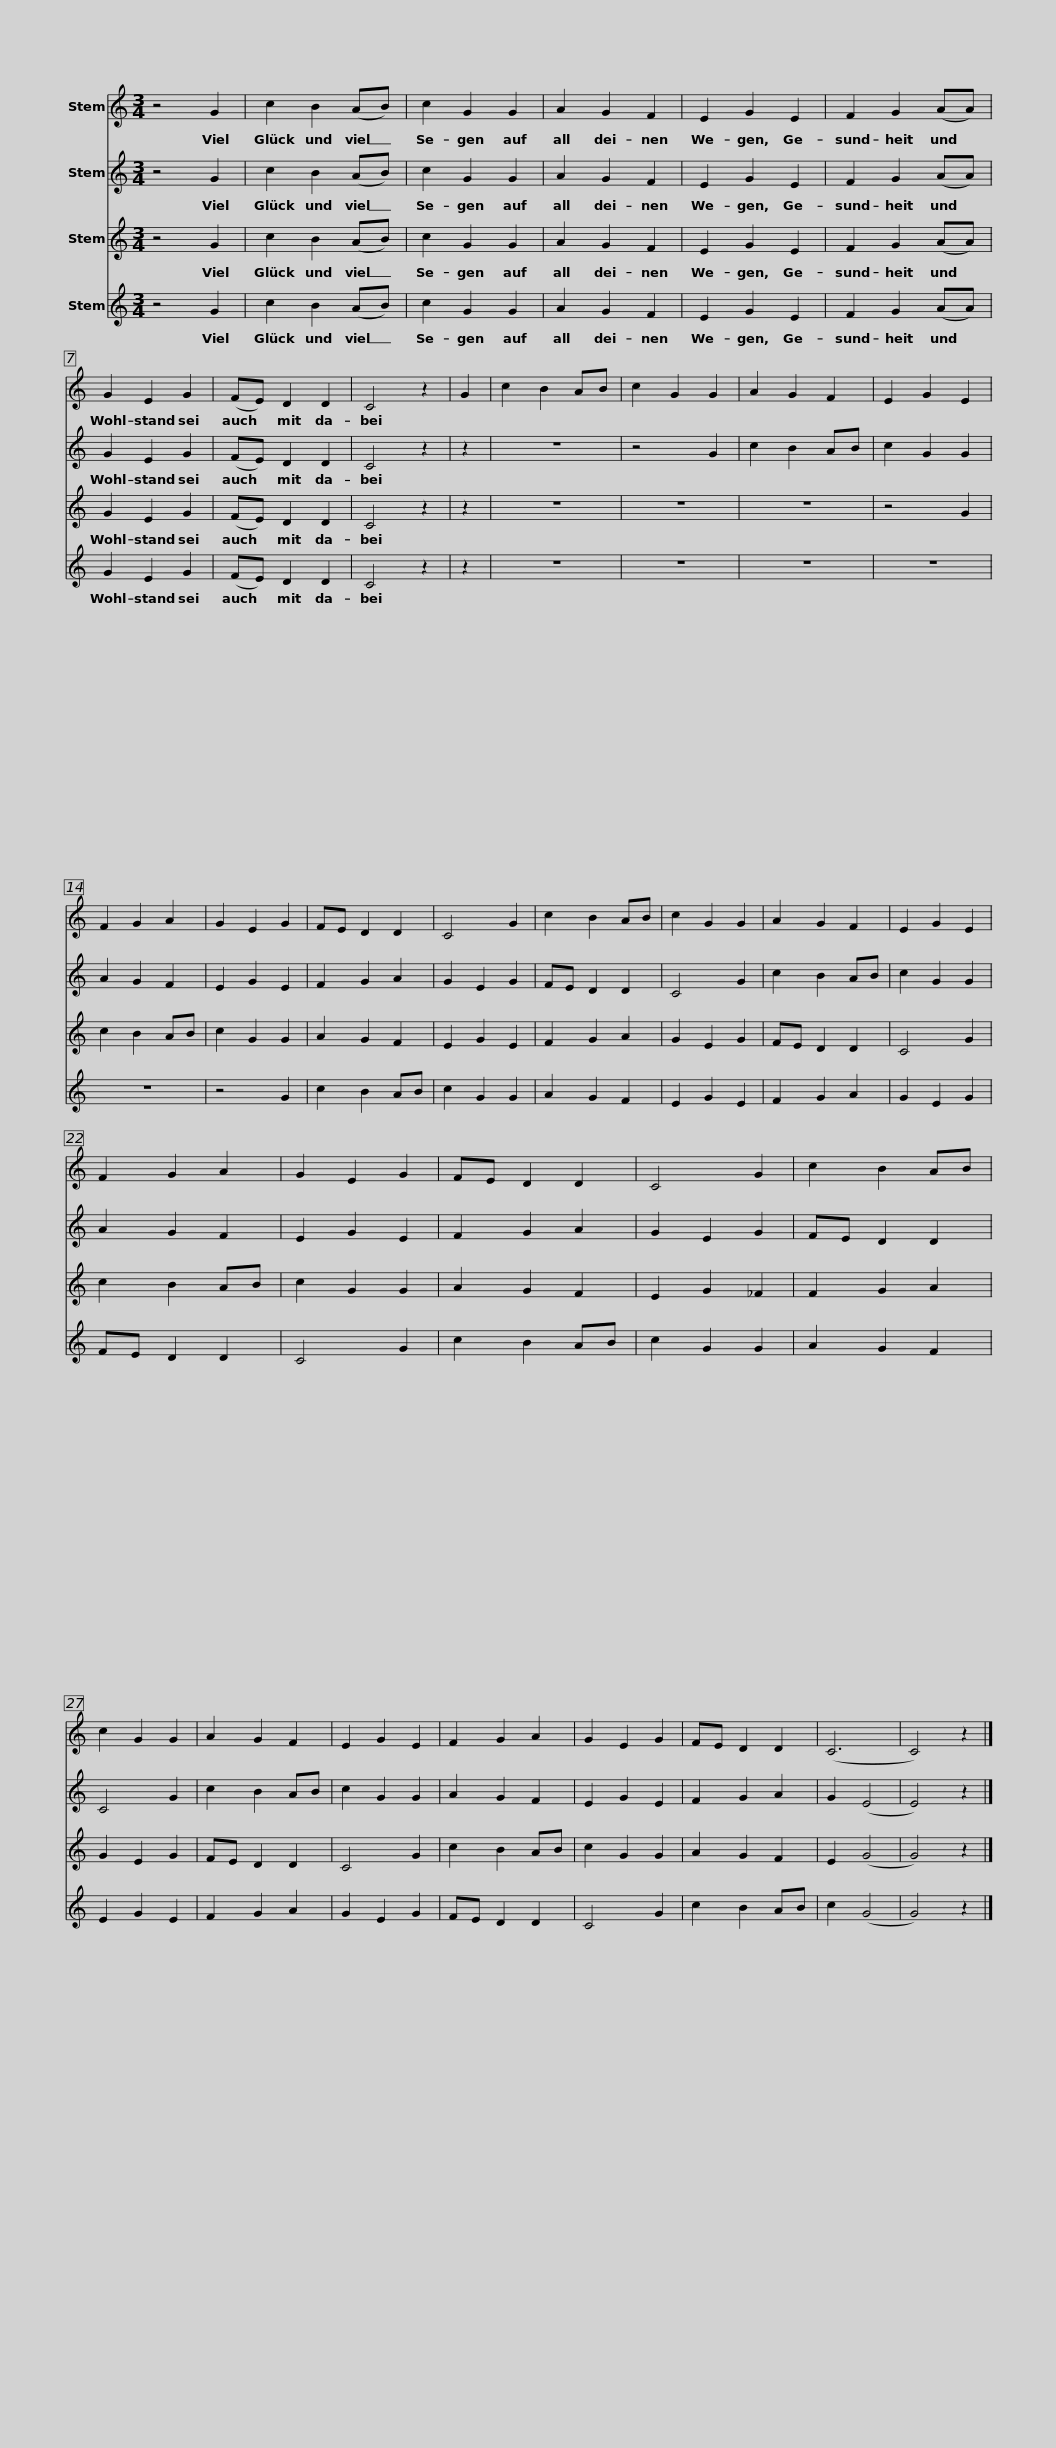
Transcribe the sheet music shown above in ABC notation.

X:1
%%score 1 2 3 4
L:1/8
M:3/4
I:linebreak $
K:C
V:1 treble
V:2 treble
V:3 treble
V:4 treble
V:1
 z4 G2 | c2 B2 (AB) | c2 G2 G2 | A2 G2 F2 | E2 G2 E2 | %5
 F2 G2 (AA) | G2 E2 G2 |$ (FE) D2 D2 | C4 z2 | G2 | %10
 c2 B2 AB | c2 G2 G2 | A2 G2 F2 | E2 G2 E2 | F2 G2 A2 | %15
 G2 E2 G2 | FE D2 D2 | C4 G2 |$ c2 B2 AB | c2 G2 G2 | %20
 A2 G2 F2 | E2 G2 E2 | F2 G2 A2 | G2 E2 G2 | FE D2 D2 | %25
 C4 G2 | c2 B2 AB |$ c2 G2 G2 | A2 G2 F2 | E2 G2 E2 | %30
 F2 G2 A2 | G2 E2 G2 | FE D2 D2 | (C6 | C4) z2 |] %35
V:2
 z4 G2 | c2 B2 (AB) | c2 G2 G2 | A2 G2 F2 | E2 G2 E2 | %5
 F2 G2 (AA) | G2 E2 G2 |$ (FE) D2 D2 | C4 z2 | z2 | %10
 z6 | z4 G2 | c2 B2 AB | c2 G2 G2 | A2 G2 F2 | %15
 E2 G2 E2 | F2 G2 A2 | G2 E2 G2 |$ FE D2 D2 | C4 G2 | %20
 c2 B2 AB | c2 G2 G2 | A2 G2 F2 | E2 G2 E2 | F2 G2 A2 | %25
 G2 E2 G2 | FE D2 D2 |$ C4 G2 | c2 B2 AB | c2 G2 G2 | %30
 A2 G2 F2 | E2 G2 E2 | F2 G2 A2 | G2 (E4 | E4) z2 |] %35
V:3
 z4 G2 | c2 B2 (AB) | c2 G2 G2 | A2 G2 F2 | E2 G2 E2 | %5
 F2 G2 (AA) | G2 E2 G2 |$ (FE) D2 D2 | C4 z2 | z2 | %10
 z6 | z6 | z6 | z4 G2 | c2 B2 AB | %15
 c2 G2 G2 | A2 G2 F2 | E2 G2 E2 |$ F2 G2 A2 | G2 E2 G2 | %20
 FE D2 D2 | C4 G2 | c2 B2 AB | c2 G2 G2 | A2 G2 F2 | %25
 E2 G2 _F2 | F2 G2 A2 |$ G2 E2 G2 | FE D2 D2 | C4 G2 | %30
 c2 B2 AB | c2 G2 G2 | A2 G2 F2 | E2 (G4 | G4) z2 |] %35
V:4
 z4 G2 | c2 B2 (AB) | c2 G2 G2 | A2 G2 F2 | E2 G2 E2 | %5
 F2 G2 (AA) | G2 E2 G2 |$ (FE) D2 D2 | C4 z2 | z2 | %10
 z6 | z6 | z6 | z6 | z6 | %15
 z4 G2 | c2 B2 AB | c2 G2 G2 |$ A2 G2 F2 | E2 G2 E2 | %20
 F2 G2 A2 | G2 E2 G2 | FE D2 D2 | C4 G2 | c2 B2 AB | %25
 c2 G2 G2 | A2 G2 F2 |$ E2 G2 E2 | F2 G2 A2 | G2 E2 G2 | %30
 FE D2 D2 | C4 G2 | c2 B2 AB | c2 (G4 | G4) z2 |] %35
